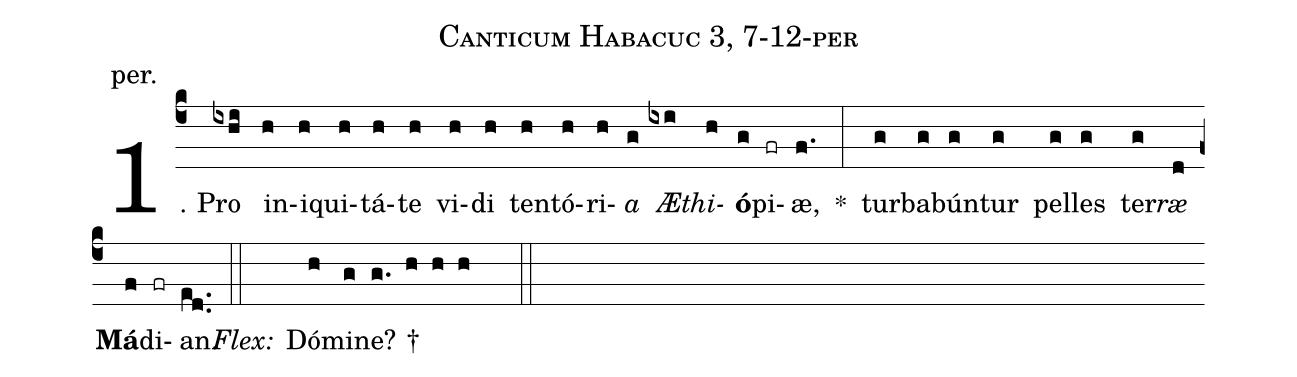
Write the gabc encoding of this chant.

name: Canticum Habacuc 3, 7-12-per;
annotation: per.;
%%
(c4)1. Pro(ixhi) in(h)i(h)qui(h)tá(h)te(h) vi(h)di(h) ten(h)tó(h)ri(h)<i>a</i>(g) <i>Æ</i>(ixi)<i>thi</i>(h)<b>ó</b>(g)pi(fr)æ,(f.) *(:) tur(g)ba(g)bún(g)tur(g) pel(g)les(g) ter(g)<i>ræ</i>(d) <b>Má</b>(f)di(fr)an.(ed..) (::)
<i>Flex:</i>()  Dó(h)mi(g)ne? †(g. h h h  ::)
